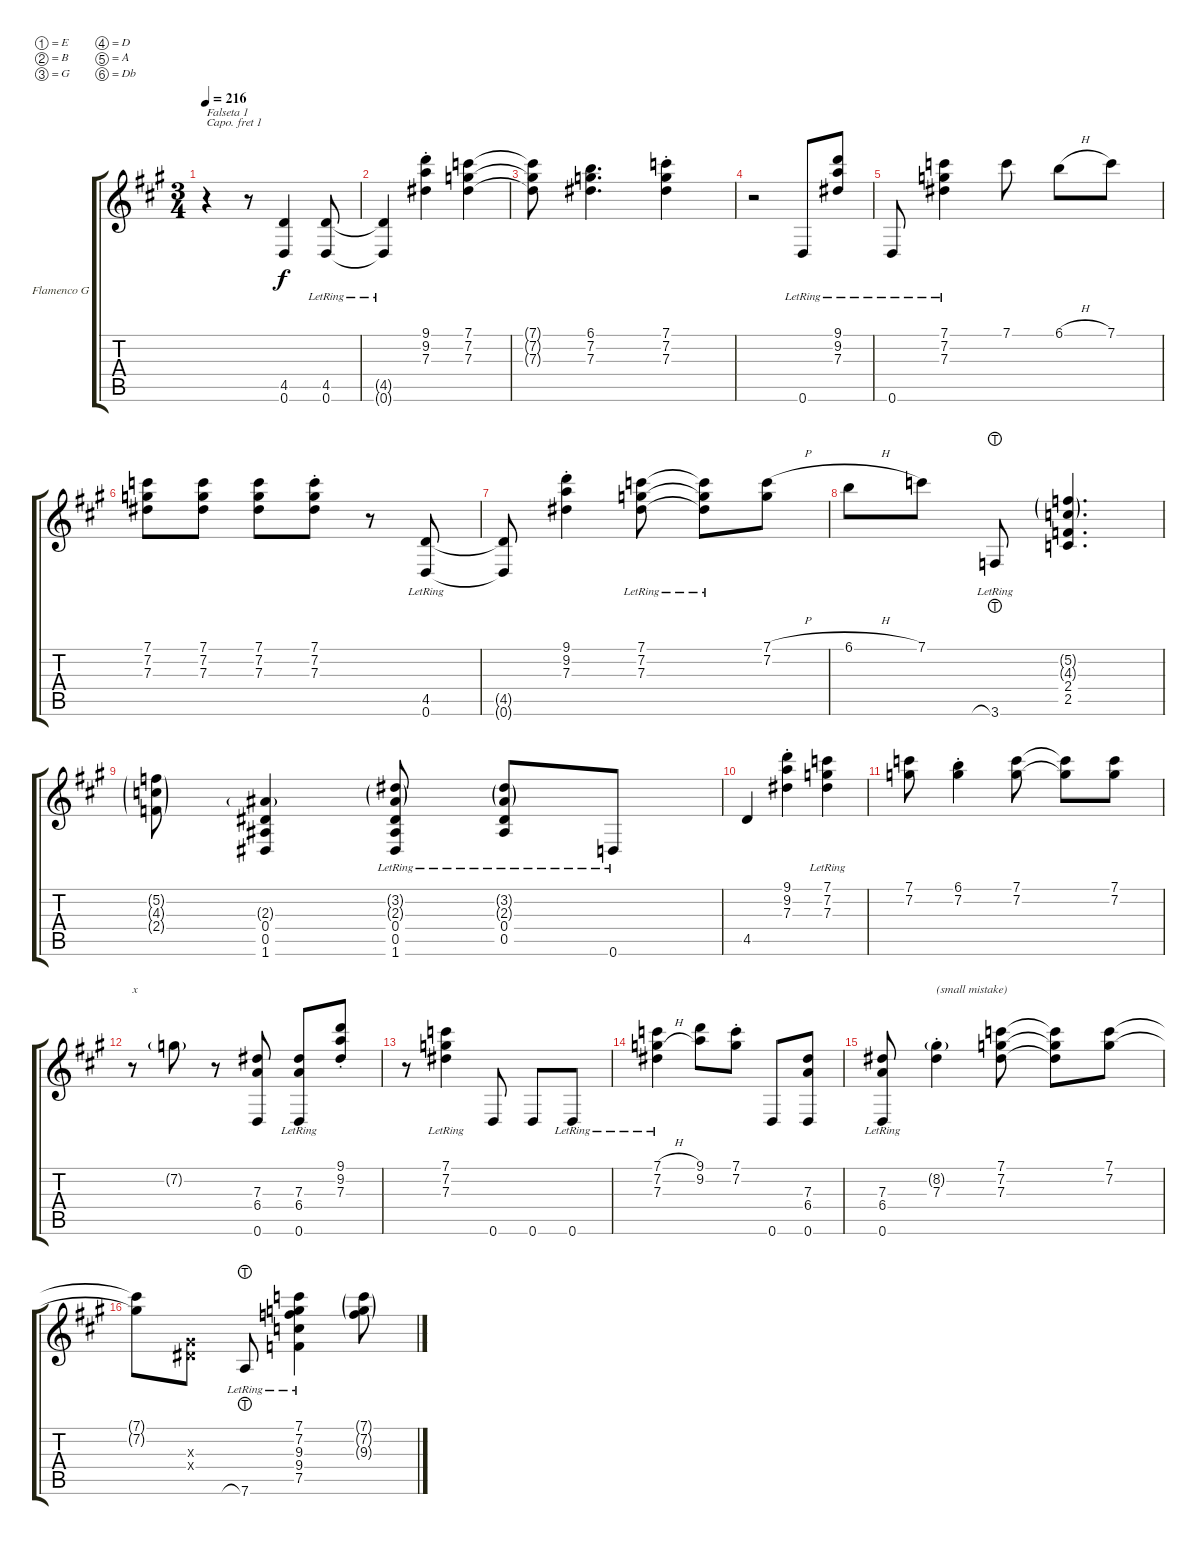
\defaultSystemsLayout 4
\bracketExtendMode groupsimilarinstruments
\firstSystemTrackNameOrientation horizontal
\otherSystemsTrackNameOrientation horizontal
\track ("Flamenco Guitar" "Flamenco G") {instrument acousticguitarnylon}
\staff {score tabs}
\capo 1
\tuning (E4 B3 G3 D3 A2 Db2)
\ts (3 4)
\tempo 216
\clef g2
\ks a
r.4{txt "Falseta 1" dy f instrument acousticguitarnylon} r.8 (0.6 4.5).4 (4.5{lr} 0.6).8 |
(0.6{lr t} 4.5{t}).4 (9.1{st} 9.2 7.3).4 (7.1 7.2 7.3).4 |
(7.2{t} 7.1{t} 7.3{t}).8 (6.1 7.2 7.3).4{d} (7.1 7.2{st} 7.3).4 |
r.2 0.6{lr}.8 (9.1 9.2 7.3{lr}).8 |
0.6{lr}.8 (7.1 7.3{lr} 7.2).4 7.1.8 6.1{h}.8 7.1.8 |
(7.1 7.2 7.3).8 (7.3 7.2 7.1).8 (7.1 7.2 7.3).8 (7.3 7.2 7.1{st}).8 r.8 (0.6{lr} 4.5).8 |
(4.5{t} 0.6{t}).8 (9.1 9.2 7.3{st}).4 (7.3{lr} 7.2 7.1).8 (7.1{t} 7.2{t} 7.3{lr t}).8 (7.1{h} 7.2).8 |
6.1{h}.8 7.1.8 3.6{lht lr}.8 (2.5 2.4 4.3{g} 5.2{g}).4{d} |
(2.4{g} 4.3{g} 5.2{g}).8 (1.6 0.5 0.4 2.3{g}).4 (1.6{lr} 0.5 0.4 2.3{g} 3.2{g}).8 (3.2{g lr} 2.3{g lr} 0.4{lr} 0.5{lr}).8 0.6{lr}.8 |
4.5.4 (9.1{st} 9.2 7.3).4 (7.3{lr} 7.2 7.1).4 |
(7.1 7.2).8 (7.2 6.1{st}).4 (7.1 7.2).8 (7.2{t} 7.1{t}).8 (7.2 7.1).8 |
r.8{txt "x"} 7.2{g}.8 r.8 (7.3 6.4 0.6).8 (0.6{lr} 6.4 7.3).8 (9.1 9.2 7.3{st}).8 |
r.8 (7.3 7.2{lr} 7.1).4 0.6.8 0.6.8 0.6{lr}.8 |
(7.1{h} 7.2{h lr} 7.3).4 (9.1 9.2).8 (7.1 7.2{st}).8 0.6.8 (0.6 6.4 7.3).8 |
(0.6{lr} 7.3 6.4).8 (8.2{g} 7.3{st}).4{txt "(small mistake)"} (7.2 7.1 7.3).8 (7.3{t} 7.2{t} 7.1{t}).8 (7.2 7.1).8 |
(7.1{t} 7.2{t}).8 (0.3{x} 0.4{x}).8 7.6{lht lr}.8 (7.5{lr} 9.4{lr} 9.3{lr} 7.2{lr} 7.1{lr}).4 (7.1{g} 7.2{g} 9.3{g}).8
